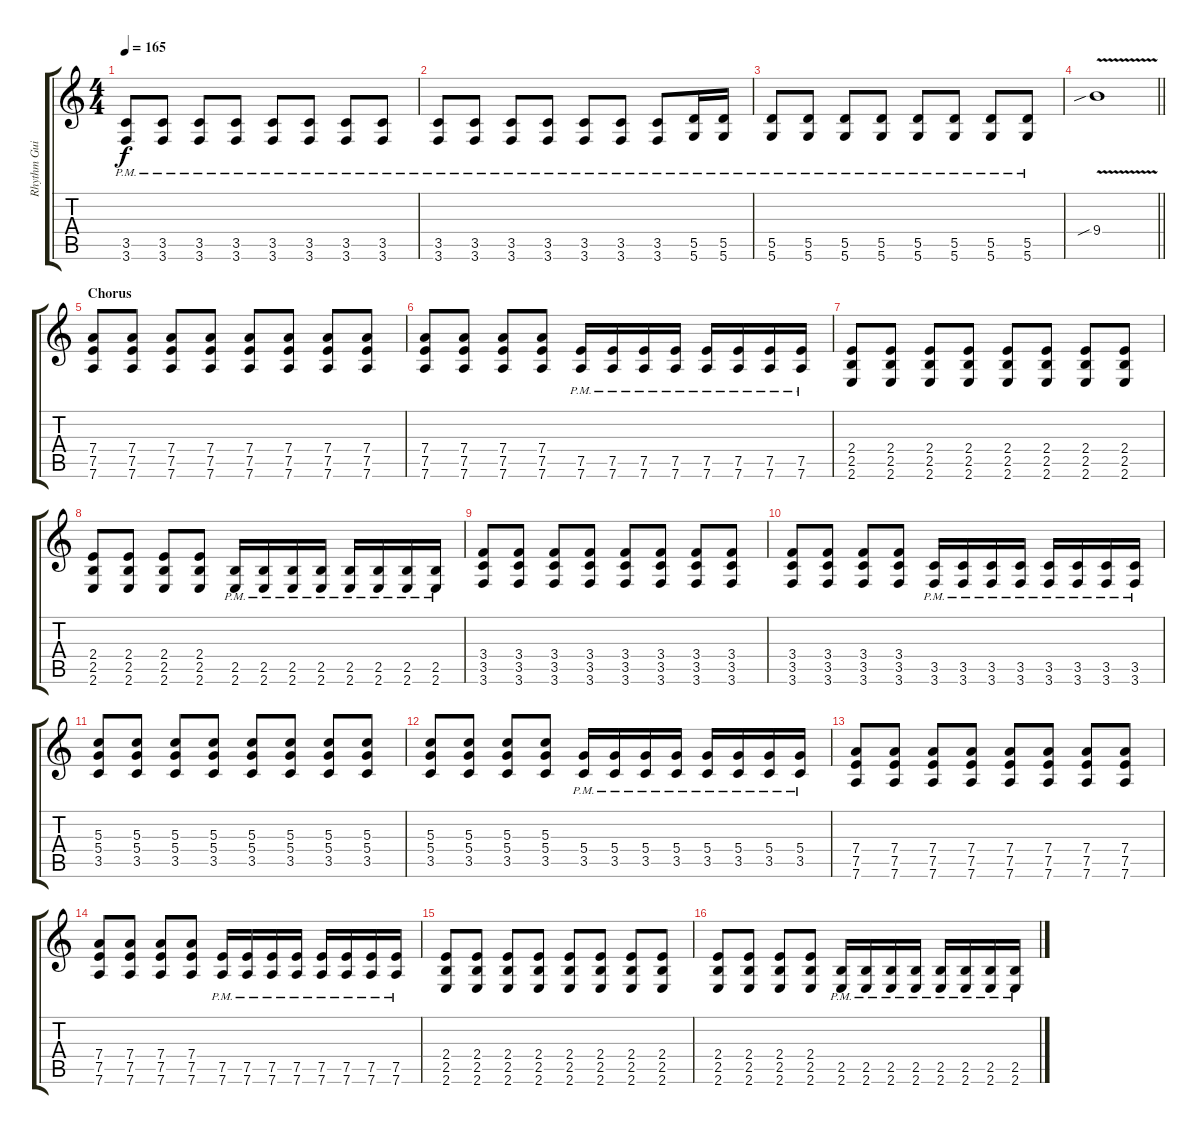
\track ("Rhythm Guitar 2" "Rhythm Gui") {instrument distortionguitar}
\staff {score tabs}
\tuning (E4 B3 G3 D3 A2 D2) {hide}
\ts (4 4)
\tempo 165
\clef g2
\ks c
(3.5{pm} 3.6{pm}).8{dy f} (3.5{pm} 3.6{pm}).8 (3.5{pm} 3.6{pm}).8 (3.5{pm} 3.6{pm}).8 (3.5{pm} 3.6{pm}).8 (3.5{pm} 3.6{pm}).8 (3.5{pm} 3.6{pm}).8 (3.5{pm} 3.6{pm}).8 |
(3.5{pm} 3.6{pm}).8 (3.5{pm} 3.6{pm}).8 (3.5{pm} 3.6{pm}).8 (3.5{pm} 3.6{pm}).8 (3.5{pm} 3.6{pm}).8 (3.5{pm} 3.6{pm}).8 (3.5{pm} 3.6{pm}).8 (5.5{pm} 5.6{pm}).16 (5.5{pm} 5.6{pm}).16 |
(5.5{pm} 5.6{pm}).8 (5.5{pm} 5.6{pm}).8 (5.5{pm} 5.6{pm}).8 (5.5{pm} 5.6{pm}).8 (5.5{pm} 5.6{pm}).8 (5.5{pm} 5.6{pm}).8 (5.5{pm} 5.6{pm}).8 (5.5{pm} 5.6{pm}).8 |
\barLineRight lightlight
9.4{v sib}.1 |
\section ("" "Chorus")
(7.4 7.5 7.6).8 (7.4 7.5 7.6).8 (7.4 7.5 7.6).8 (7.4 7.5 7.6).8 (7.4 7.5 7.6).8 (7.4 7.5 7.6).8 (7.4 7.5 7.6).8 (7.4 7.5 7.6).8 |
(7.4 7.5 7.6).8 (7.4 7.5 7.6).8 (7.4 7.5 7.6).8 (7.4 7.5 7.6).8 (7.5{pm} 7.6{pm}).16 (7.5{pm} 7.6{pm}).16 (7.5{pm} 7.6{pm}).16 (7.5{pm} 7.6{pm}).16 (7.5{pm} 7.6{pm}).16 (7.5{pm} 7.6{pm}).16 (7.5{pm} 7.6{pm}).16 (7.5{pm} 7.6{pm}).16 |
(2.4 2.5 2.6).8 (2.4 2.5 2.6).8 (2.4 2.5 2.6).8 (2.4 2.5 2.6).8 (2.4 2.5 2.6).8 (2.4 2.5 2.6).8 (2.4 2.5 2.6).8 (2.4 2.5 2.6).8 |
(2.4 2.5 2.6).8 (2.4 2.5 2.6).8 (2.4 2.5 2.6).8 (2.4 2.5 2.6).8 (2.5{pm} 2.6{pm}).16 (2.5{pm} 2.6{pm}).16 (2.5{pm} 2.6{pm}).16 (2.5{pm} 2.6{pm}).16 (2.5{pm} 2.6{pm}).16 (2.5{pm} 2.6{pm}).16 (2.5{pm} 2.6{pm}).16 (2.5{pm} 2.6{pm}).16 |
(3.4 3.5 3.6).8 (3.4 3.5 3.6).8 (3.4 3.5 3.6).8 (3.4 3.5 3.6).8 (3.4 3.5 3.6).8 (3.4 3.5 3.6).8 (3.4 3.5 3.6).8 (3.4 3.5 3.6).8 |
(3.4 3.5 3.6).8 (3.4 3.5 3.6).8 (3.4 3.5 3.6).8 (3.4 3.5 3.6).8 (3.5{pm} 3.6{pm}).16 (3.5{pm} 3.6{pm}).16 (3.5{pm} 3.6{pm}).16 (3.5{pm} 3.6{pm}).16 (3.5{pm} 3.6{pm}).16 (3.5{pm} 3.6{pm}).16 (3.5{pm} 3.6{pm}).16 (3.5{pm} 3.6{pm}).16 |
(5.3 5.4 3.5).8 (5.3 5.4 3.5).8 (5.3 5.4 3.5).8 (5.3 5.4 3.5).8 (5.3 5.4 3.5).8 (5.3 5.4 3.5).8 (5.3 5.4 3.5).8 (5.3 5.4 3.5).8 |
(5.3 5.4 3.5).8 (5.3 5.4 3.5).8 (5.3 5.4 3.5).8 (5.3 5.4 3.5).8 (5.4{pm} 3.5{pm}).16 (5.4{pm} 3.5{pm}).16 (5.4{pm} 3.5{pm}).16 (5.4{pm} 3.5{pm}).16 (5.4{pm} 3.5{pm}).16 (5.4{pm} 3.5{pm}).16 (5.4{pm} 3.5{pm}).16 (5.4{pm} 3.5{pm}).16 |
(7.4 7.5 7.6).8 (7.4 7.5 7.6).8 (7.4 7.5 7.6).8 (7.4 7.5 7.6).8 (7.4 7.5 7.6).8 (7.4 7.5 7.6).8 (7.4 7.5 7.6).8 (7.4 7.5 7.6).8 |
(7.4 7.5 7.6).8 (7.4 7.5 7.6).8 (7.4 7.5 7.6).8 (7.4 7.5 7.6).8 (7.5{pm} 7.6{pm}).16 (7.5{pm} 7.6{pm}).16 (7.5{pm} 7.6{pm}).16 (7.5{pm} 7.6{pm}).16 (7.5{pm} 7.6{pm}).16 (7.5{pm} 7.6{pm}).16 (7.5{pm} 7.6{pm}).16 (7.5{pm} 7.6{pm}).16 |
(2.4 2.5 2.6).8 (2.4 2.5 2.6).8 (2.4 2.5 2.6).8 (2.4 2.5 2.6).8 (2.4 2.5 2.6).8 (2.4 2.5 2.6).8 (2.4 2.5 2.6).8 (2.4 2.5 2.6).8 |
(2.4 2.5 2.6).8 (2.4 2.5 2.6).8 (2.4 2.5 2.6).8 (2.4 2.5 2.6).8 (2.5{pm} 2.6{pm}).16 (2.5{pm} 2.6{pm}).16 (2.5{pm} 2.6{pm}).16 (2.5{pm} 2.6{pm}).16 (2.5{pm} 2.6{pm}).16 (2.5{pm} 2.6{pm}).16 (2.5{pm} 2.6{pm}).16 (2.5{pm} 2.6{pm}).16
